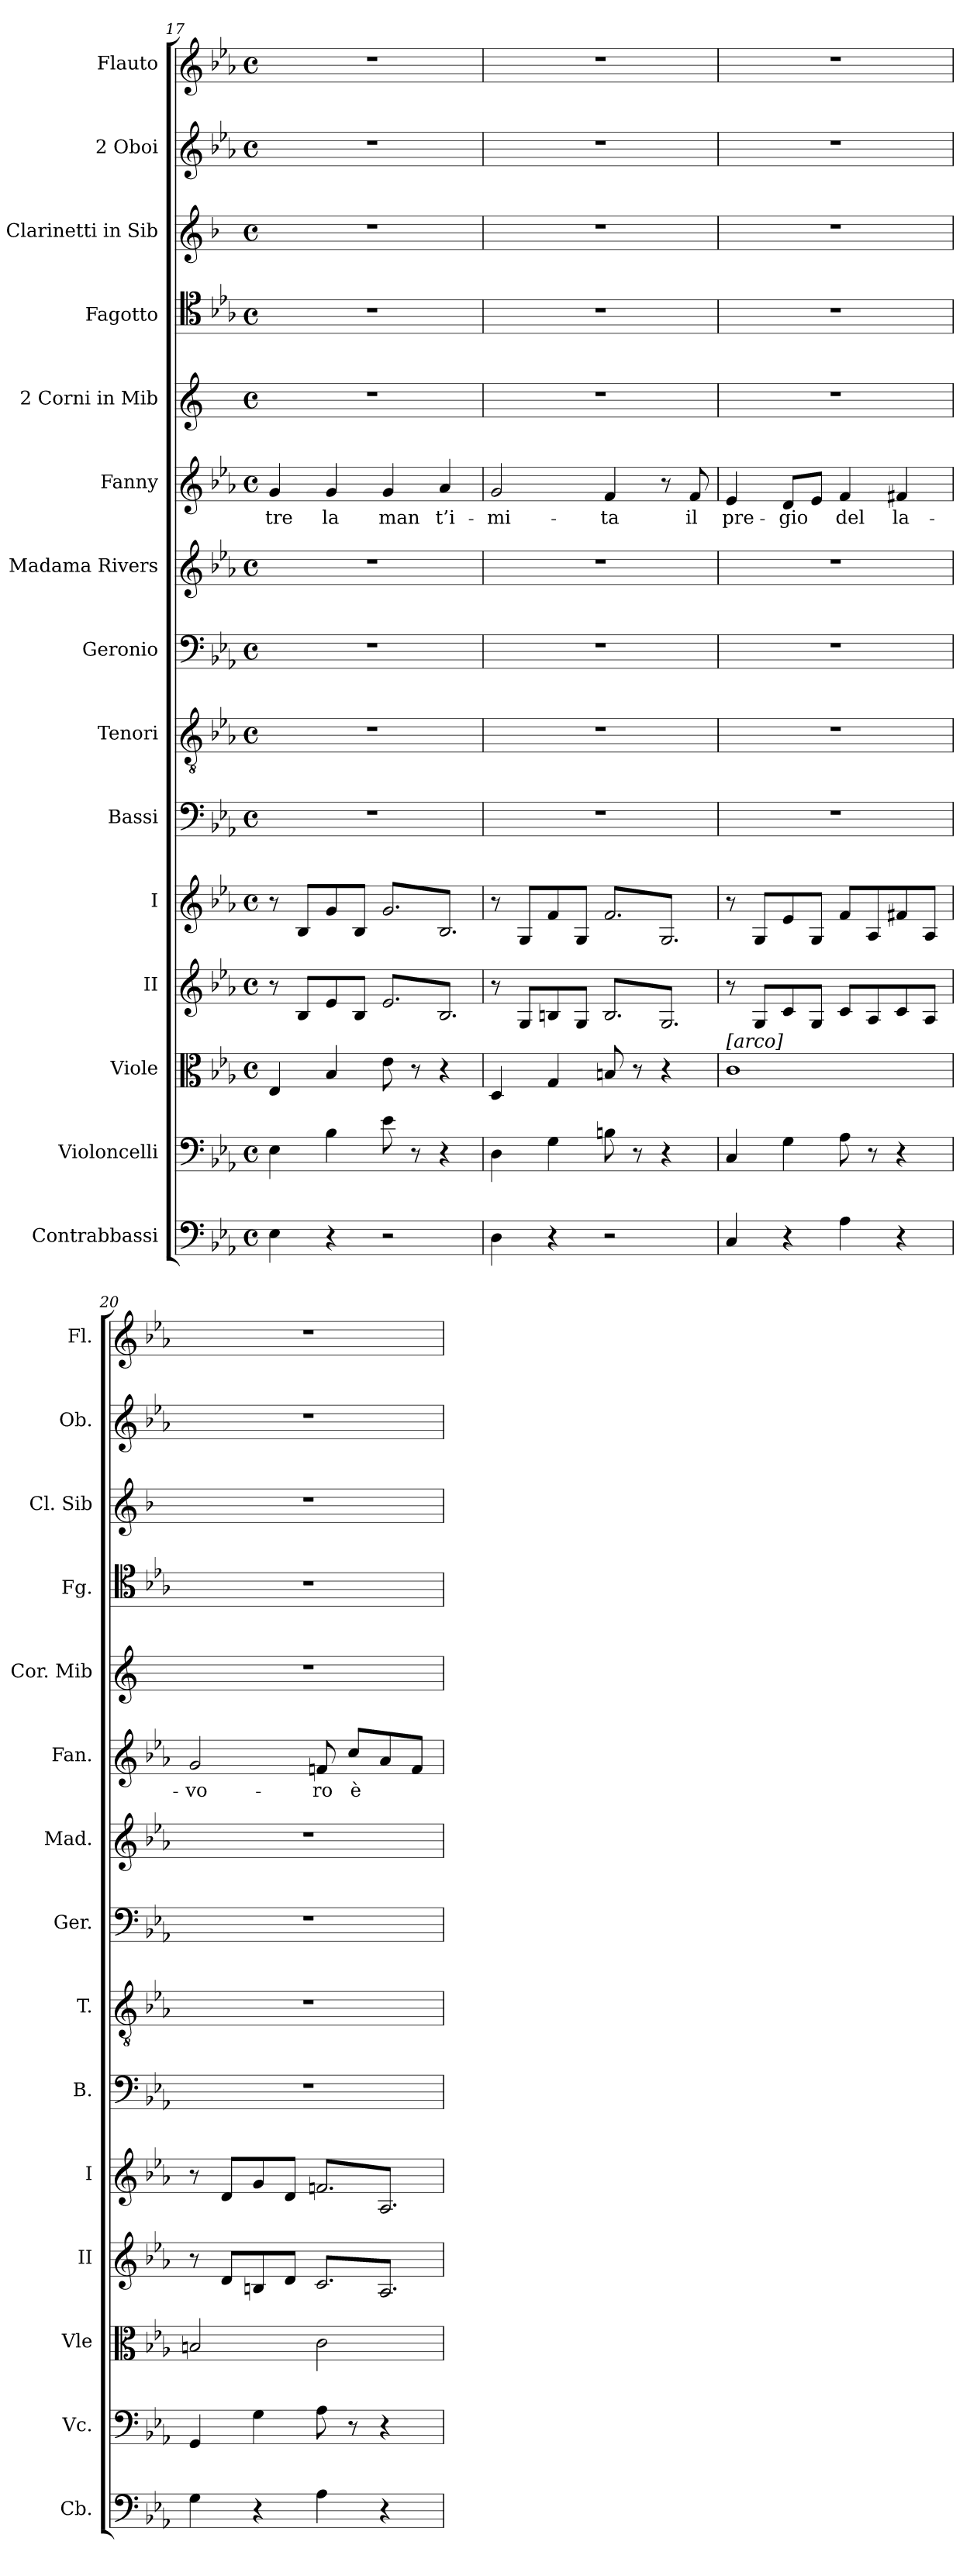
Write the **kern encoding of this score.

**kern	**kern	**kern	**kern	**kern	**kern	**kern	**kern	**kern	**kern	**text	**kern	**kern	**kern	**kern	**kern
*part15	*part14	*part13	*part12	*part11	*part10	*part9	*part8	*part7	*part6	*part6	*part5	*part4	*part3	*part2	*part1
*staff15	*staff14	*staff13	*staff12	*staff11	*staff10	*staff9	*staff8	*staff7	*staff6	*staff6	*staff5	*staff4	*staff3	*staff2	*staff1
*I"Contrabbassi	*I"Violoncelli	*I"Viole	*I"II	*I"I	*I"Bassi	*I"Tenori	*I"Geronio	*I"Madama Rivers	*I"Fanny	*	*I"2 Corni in Mib	*I"Fagotto	*I"2 Clarinetti in Sib	*I"2 Oboi	*I"Flauto
*I'Cb.	*I'Vc.	*I'Vle	*I'II	*I'I	*I'B.	*I'T.	*I'Ger.	*I'Mad.	*I'Fan.	*	*I'Cor. Mib	*I'Fg.	*I'Cl. Sib	*I'Ob.	*I'Fl.
*clefF4	*clefF4	*clefC3	*clefG2	*clefG2	*clefF4	*clefGv2	*clefF4	*clefG2	*clefG2	*	*clefG2	*clefC4	*clefG2	*clefG2	*clefG2
*	*	*	*	*	*	*	*	*	*	*	*	*	*ITrd1c2	*	*
*k[b-e-a-]	*k[b-e-a-]	*k[b-e-a-]	*k[b-e-a-]	*k[b-e-a-]	*k[b-e-a-]	*k[b-e-a-]	*k[b-e-a-]	*k[b-e-a-]	*k[b-e-a-]	*	*k[]	*k[b-e-a-]	*k[b-e-a-]	*k[b-e-a-]	*k[b-e-a-]
*E-:	*E-:	*E-:	*E-:	*E-:	*E-:	*E-:	*E-:	*E-:	*E-:	*	*C:	*E-:	*E-:	*E-:	*E-:
*M4/4	*M4/4	*M4/4	*M4/4	*M4/4	*M4/4	*M4/4	*M4/4	*M4/4	*M4/4	*	*M4/4	*M4/4	*M4/4	*M4/4	*M4/4
*met(c)	*met(c)	*met(c)	*met(c)	*met(c)	*met(c)	*met(c)	*met(c)	*met(c)	*met(c)	*	*met(c)	*met(c)	*met(c)	*met(c)	*met(c)
=17	=17	=17	=17	=17	=17	=17	=17	=17	=17	=17	=17	=17	=17	=17	=17
!	!	!	!	!	!	!	!	!	!	!LO:LY:b	!	!	!	!	!
4E-\	4E-\	4E-/	8r	8r	1r	1r	1r	1r	4g/	-tre	1r	1r	1r	1r	1r
.	.	.	8B-/L	8B-/L	.	.	.	.	.	.	.	.	.	.	.
!	!	!	!	!	!	!	!	!	!	!LO:LY:b	!	!	!	!	!
4r	4B-\	4B-/	8e-/	8g/	.	.	.	.	4g/	la	.	.	.	.	.
.	.	.	8B-/J	8B-/J	.	.	.	.	.	.	.	.	.	.	.
*	*	*	*Xtuplet	*	*	*	*	*	*	*	*	*	*	*	*
!	!	!	!LO:N:head=open	!	!	!	!	!	!	!	!	!	!	!	!
*	*	*	*	*Xtuplet	*	*	*	*	*	*	*	*	*	*	*
!	!	!	!	!LO:N:head=open	!	!	!	!	!	!LO:LY:b	!	!	!	!	!
2r	8e-\	8e-\	6.e-/L	6.g/L	.	.	.	.	4g/	man	.	.	.	.	.
.	8r	8r	.	.	.	.	.	.	.	.	.	.	.	.	.
!	!	!	!LO:N:head=open	!LO:N:head=open	!	!	!	!	!	!LO:LY:b	!	!	!	!	!
.	4r	4r	6.B-/J	6.B-/J	.	.	.	.	4a-/	t’i-	.	.	.	.	.
!!LO:LB:g=z
=18	=18	=18	=18	=18	=18	=18	=18	=18	=18	=18	=18	=18	=18	=18	=18
!	!	!	!	!	!	!	!	!	!	!LO:LY:b	!	!	!	!	!
4D\	4D\	4D/	8r	8r	1r	1r	1r	1r	2g/	-mi-	1r	1r	1r	1r	1r
.	.	.	8G/L	8G/L	.	.	.	.	.	.	.	.	.	.	.
4r	4G\	4G/	8Bn/	8f/	.	.	.	.	.	.	.	.	.	.	.
.	.	.	8G/J	8G/J	.	.	.	.	.	.	.	.	.	.	.
!	!	!	!LO:N:head=open	!LO:N:head=open	!	!	!	!	!	!LO:LY:b	!	!	!	!	!
2r	8Bn!\	8Bn!/	6.B/L	6.f/L	.	.	.	.	4f/	-ta	.	.	.	.	.
.	8r	8r	.	.	.	.	.	.	.	.	.	.	.	.	.
!	!	!	!LO:N:head=open	!LO:N:head=open	!	!	!	!	!	!	!	!	!	!	!
.	4r	4r	6.G/J	6.G/J	.	.	.	.	8r	.	.	.	.	.	.
!	!	!	!	!	!	!	!	!	!	!LO:LY:b	!	!	!	!	!
.	.	.	.	.	.	.	.	.	8f/	il	.	.	.	.	.
=19	=19	=19	=19	=19	=19	=19	=19	=19	=19	=19	=19	=19	=19	=19	=19
!	!	!LO:TX:a:t=[arco]	!	!	!	!	!	!	!	!	!	!	!	!	!
!	!	!	!	!	!	!	!	!	!	!LO:LY:b	!	!	!	!	!
4C/	4C/	1c	8r	8r	1r	1r	1r	1r	4e-/	pre-	1r	1r	1r	1r	1r
.	.	.	8G/L	8G/L	.	.	.	.	.	.	.	.	.	.	.
!	!	!	!	!	!	!	!	!	!	!LO:LY:b	!	!	!	!	!
4r	4G\	.	8c/	8e-/	.	.	.	.	8d/L	-gio	.	.	.	.	.
.	.	.	8G/J	8G/J	.	.	.	.	8e-/J	.	.	.	.	.	.
!	!	!	!	!	!	!	!	!	!	!LO:LY:b	!	!	!	!	!
4A-\	8A-\	.	8c/L	8f/L	.	.	.	.	4f/	del	.	.	.	.	.
.	8r	.	8A-/	8A-/	.	.	.	.	.	.	.	.	.	.	.
!	!	!	!	!	!	!	!	!	!	!LO:LY:b	!	!	!	!	!
4r	4r	.	8c/	8f#X/	.	.	.	.	4f#X/	la-	.	.	.	.	.
.	.	.	8A-/J	8A-/J	.	.	.	.	.	.	.	.	.	.	.
=20	=20	=20	=20	=20	=20	=20	=20	=20	=20	=20	=20	=20	=20	=20	=20
!	!	!	!	!	!	!	!	!	!	!LO:LY:b	!	!	!	!	!
4G\	4GG/	2Bn/	8r	8r	1r	1r	1r	1r	2g/	-vo-	1r	1r	1r	1r	1r
.	.	.	8d/L	8d/L	.	.	.	.	.	.	.	.	.	.	.
4r	4G\	.	8Bn/	8g/	.	.	.	.	.	.	.	.	.	.	.
.	.	.	8d/J	8d/J	.	.	.	.	.	.	.	.	.	.	.
!	!	!	!LO:N:head=open	!LO:N:head=open	!	!	!	!	!	!LO:LY:b	!	!	!	!	!
4A-\	8A-!\	2c\	6.c/L	6.fn/L	.	.	.	.	8fn/	-ro	.	.	.	.	.
!	!	!	!	!	!	!	!	!	!	!LO:LY:b	!	!	!	!	!
.	8r	.	.	.	.	.	.	.	8cc/L	è	.	.	.	.	.
!	!	!	!LO:N:head=open	!LO:N:head=open	!	!	!	!	!	!	!	!	!	!	!
4r	4r	.	6.A-/J	6.A-/J	.	.	.	.	8a-/	.	.	.	.	.	.
.	.	.	.	.	.	.	.	.	8f/J	.	.	.	.	.	.
=	=	=	=	=	=	=	=	=	=	=	=	=	=	=	=
*-	*-	*-	*-	*-	*-	*-	*-	*-	*-	*-	*-	*-	*-	*-	*-
